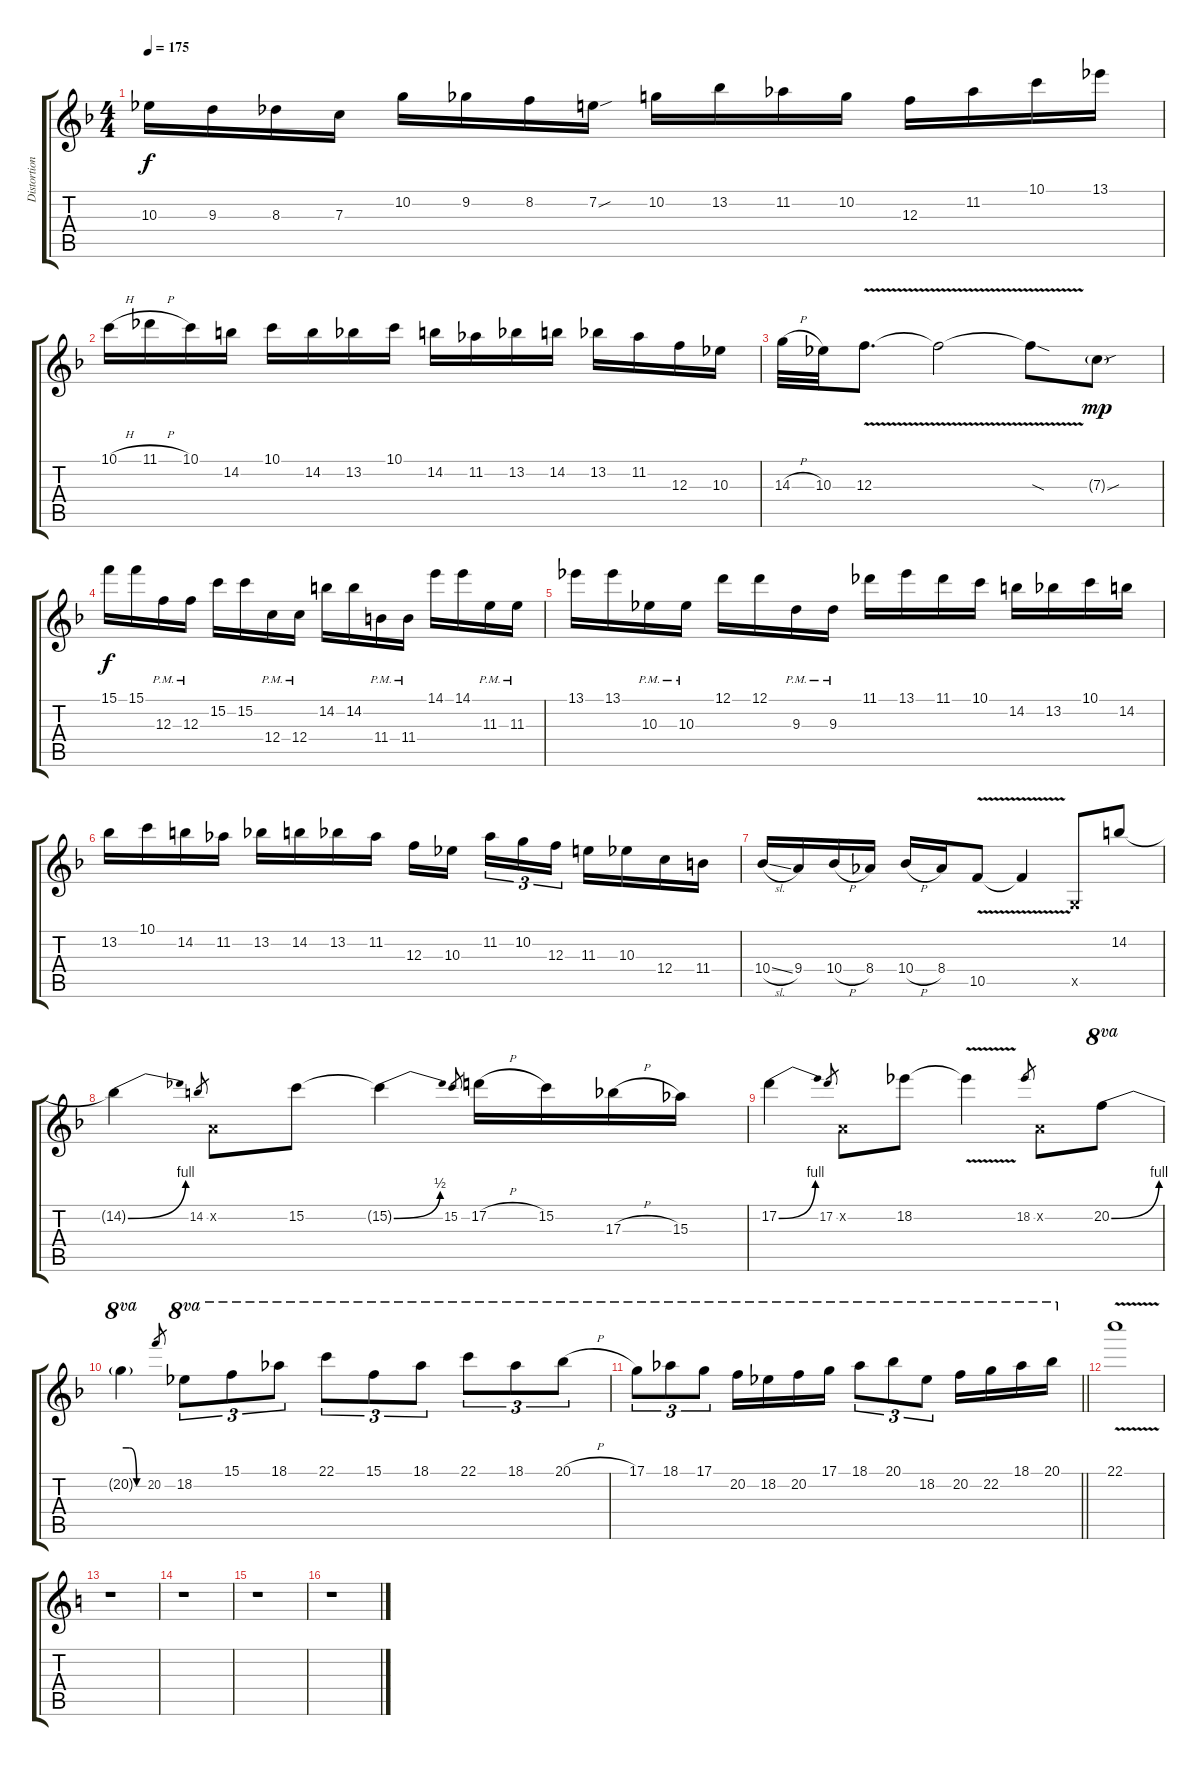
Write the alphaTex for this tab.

\track ("Distortion Guitar" "Distortion") {instrument distortionguitar}
\staff {score tabs}
\tuning (D4 A3 F3 C3 G2 D2) {hide}
\ts (4 4)
\tempo 175
\clef g2
\ks f
10.3.16{dy f} 9.3.16 8.3.16 7.3.16 10.2.16 9.2.16 8.2.16 7.2{sou}.16 10.2.16 13.2.16 11.2.16 10.2.16 12.3.16 11.2.16 10.1.16 13.1.16 |
10.1{h}.16 11.1{h}.16 10.1.16 14.2.16 10.1.16 14.2.16 13.2.16 10.1.16 14.2.16 11.2.16 13.2.16 14.2.16 13.2.16 11.2.16 12.3.16 10.3.16 |
14.3{h}.32 10.3.32 12.3{v}.8{d} 12.3{v t}.2 12.3{sod t}.8 7.3{sou g}.8{dy mp} |
15.1.16{dy f} 15.1.16 12.3{pm}.16 12.3{pm}.16 15.2.16 15.2.16 12.4{pm}.16 12.4{pm}.16 14.2.16 14.2.16 11.4{pm}.16 11.4{pm}.16 14.1.16 14.1.16 11.3{pm}.16 11.3{pm}.16 |
13.1.16 13.1.16 10.3{pm}.16 10.3{pm}.16 12.1.16 12.1.16 9.3{pm}.16 9.3{pm}.16 11.1.16 13.1.16 11.1.16 10.1.16 14.2.16 13.2.16 10.1.16 14.2.16 |
13.2.16 10.1.16 14.2.16 11.2.16 13.2.16 14.2.16 13.2.16 11.2.16 12.3.16 10.3.16{beam splitsecondary} 11.2.16{tu (3 2)} 10.2.16{tu (3 2)} 12.3.16{tu (3 2)} 11.3.16 10.3.16 12.4.16 11.4.16 |
10.4{sl}.16 9.4.16 10.4{h}.16 8.4.16 10.4{h}.16 8.4.16 10.5{v}.8 10.5{v t}.4 0.5{x}.8 14.2.8 |
14.2{be (bend 0 0 60 4) t}.4 14.2.8{gr} 0.2{x}.8 15.2.8 15.2{be (bend 0 0 60 2) t}.4 15.2.8{gr} 17.2{h}.16 15.2.16 17.3{h}.16 15.3.16 |
17.2{be (bend 0 0 60 4)}.4 17.2.8{gr} 0.2{x}.8 18.2.8 18.2{v t}.4 18.2.8{gr} 0.2{x}.8 20.2{be (bend 0 0 60 4)}.8{ot 8va} |
20.2{be (custom 0 4 20 4 40 0 60 0) t}.4{ot 8va} 20.2.8{gr} 18.2.8{tu (3 2) ot 8va} 15.1.8{tu (3 2) ot 8va} 18.1.8{tu (3 2) ot 8va} 22.1.8{tu (3 2) ot 8va} 15.1.8{tu (3 2) ot 8va} 18.1.8{tu (3 2) ot 8va} 22.1.8{tu (3 2) ot 8va} 18.1.8{tu (3 2) ot 8va} 20.1{h}.8{tu (3 2) ot 8va} |
\barLineRight lightlight
17.1.8{tu (3 2) ot 8va} 18.1.8{tu (3 2) ot 8va} 17.1.8{tu (3 2) ot 8va} 20.2.16{ot 8va} 18.2.16{ot 8va} 20.2.16{ot 8va} 17.1.16{ot 8va} 18.1.8{tu (3 2) ot 8va} 20.1.8{tu (3 2) ot 8va} 18.2.8{tu (3 2) ot 8va} 20.2.16{ot 8va} 22.2.16{ot 8va} 18.1.16{ot 8va} 20.1.16{ot 8va} |
22.1{v}.1 |
\ks c
r.1 |
r.1 |
r.1 |
r.1
